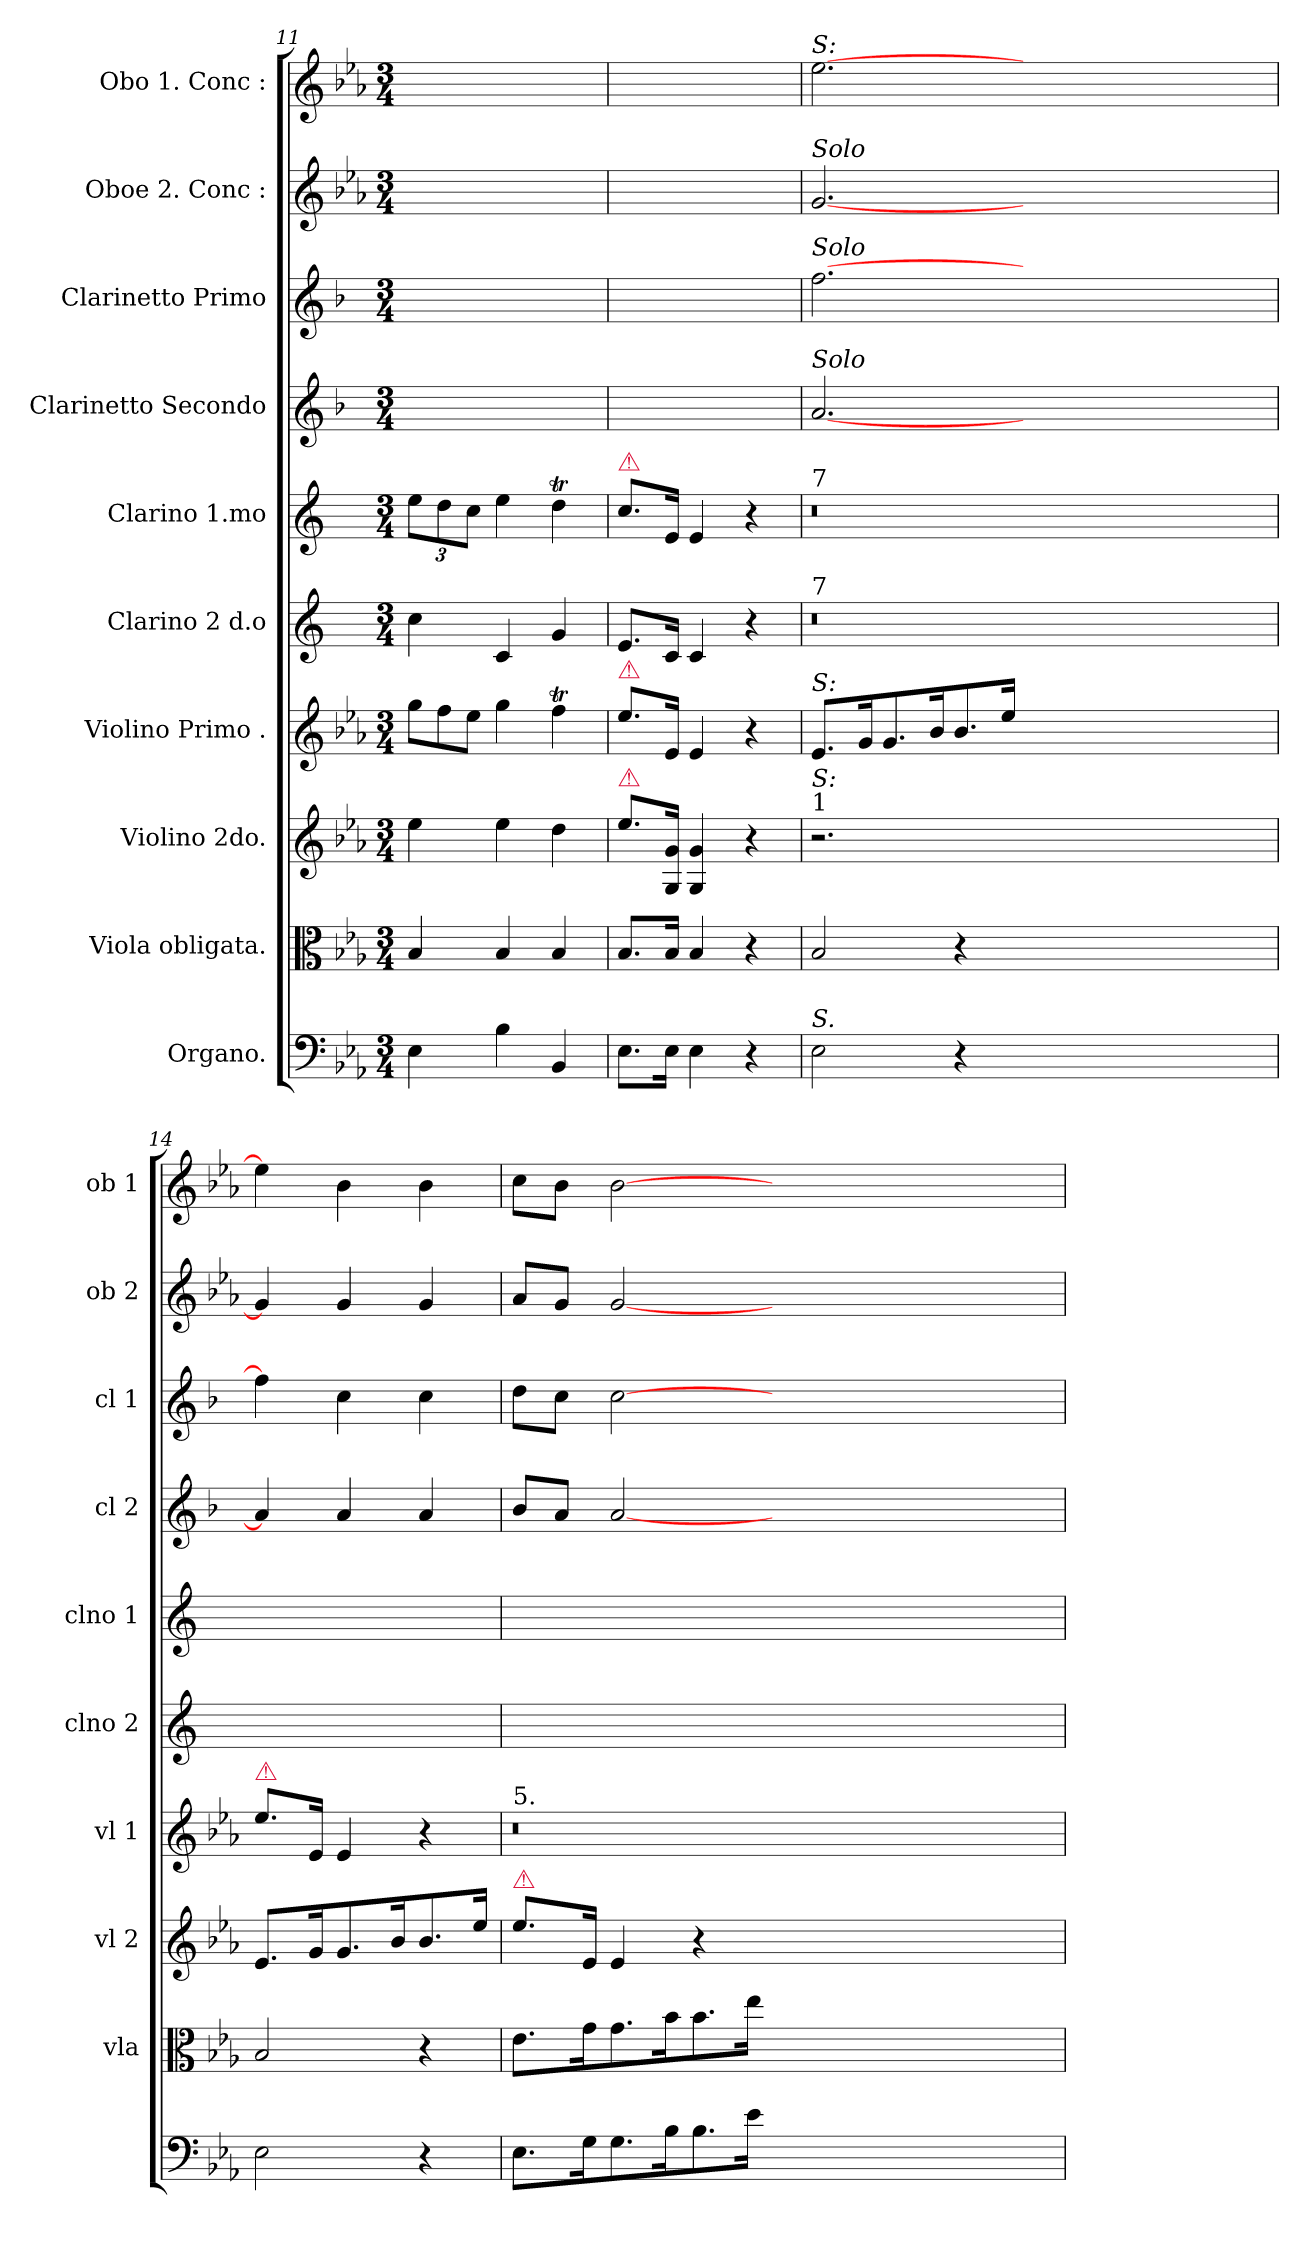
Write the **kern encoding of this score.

**kern	**kern	**dynam	**kern	**dynam	**kern	**dynam	**kern	**kern	**kern	**kern	**kern	**kern
*part10	*part9	*part9	*part8	*part8	*part7	*part7	*part6	*part5	*part4	*part3	*part2	*part1
*staff10	*staff9	*staff9	*staff8	*staff8	*staff7	*staff7	*staff6	*staff5	*staff4	*staff3	*staff2	*staff1
*I"Organo.	*I"Viola obligata.	*	*I"Violino 2do.	*	*I"Violino Primo .	*	*I"Clarino 2 d.o	*I"Clarino 1.mo	*I"Clarinetto Secondo	*I"Clarinetto Primo	*I"Oboe 2. Conc :	*I"Obo 1. Conc :
*	*I'vla	*	*I'vl 2	*	*I'vl 1	*	*I'clno 2	*I'clno 1	*I'cl 2	*I'cl 1	*I'ob 2	*I'ob 1
*clefF4	*clefC3	*	*clefG2	*	*clefG2	*	*clefG2	*clefG2	*clefG2	*clefG2	*clefG2	*clefG2
*	*	*	*	*	*	*	*ITrd-2c-3	*ITrd-2c-3	*ITrd1c2	*ITrd1c2	*	*
*k[b-e-a-]	*k[b-e-a-]	*	*k[b-e-a-]	*	*k[b-e-a-]	*	*k[b-e-a-]	*k[b-e-a-]	*k[b-e-a-]	*k[b-e-a-]	*k[b-e-a-]	*k[b-e-a-]
*E-:	*E-:	*	*E-:	*	*E-:	*	*E-:	*E-:	*E-:	*E-:	*E-:	*E-:
*M3/4	*M3/4	*	*M3/4	*	*M3/4	*	*M3/4	*M3/4	*M3/4	*M3/4	*M3/4	*M3/4
*	*	*	*	*	*Xtuplet	*	*	*	*	*	*	*
=11	=11	=11	=11	=11	=11	=11	=11	=11	=11	=11	=11	=11
4E-\	4B-/	.	4ee-\	.	12gg\L	.	4ee-\	12gg\L	2.ryy	2.ryy	2.ryy	2.ryy
.	.	.	.	.	12ff\	.	.	12ff\	.	.	.	.
.	.	.	.	.	12ee-\J	.	.	12ee-\J	.	.	.	.
4B-\	4B-/	.	4ee-\	.	4gg\	.	4e-/	4gg\	.	.	.	.
4BB-/	4B-/	.	4dd\	.	4ffT\	.	4b-/	4ffT\	.	.	.	.
=12	=12	=12	=12	=12	=12	=12	=12	=12	=12	=12	=12	=12
!	!	!	!	!	!	!	!	!LO:TX:a:color=crimson:t=⚠	!	!	!	!
!	!	!	!	!	!LO:TX:a:color=crimson:t=⚠	!	!	!	!	!	!	!
!	!	!	!LO:TX:a:color=crimson:t=⚠	!	!	!	!	!	!	!	!	!
8.E-\L	8.B-/L	.	8.ee-\L	.	8.ee-\L	.	8.g/L	8.ee-\L	2.ryy	2.ryy	2.ryy	2.ryy
16E-\Jk	16B-/Jk	.	16G/ 16g/Jk	.	16e-/Jk	.	16e-/Jk	16g/Jk	.	.	.	.
4E-\	4B-/	.	4G/ 4g/	.	4e-/	.	4e-/	4g/	.	.	.	.
4r	4r	.	4r	.	4r	.	4r	4r	.	.	.	.
=13	=13	=13	=13	=13	=13	=13	=13	=13	=13	=13	=13	=13
!	!	!	!	!	!	!	!	!	!	!	!	!LO:TX:a:i:t=S&colon;
!	!	!	!	!	!	!	!	!	!	!	!LO:TX:a:i:t=Solo	!
!	!	!	!	!	!	!	!	!	!	!LO:TX:a:i:t=Solo	!	!
!	!	!	!	!	!	!	!	!	!LO:TX:a:i:t=Solo	!	!	!
!	!	!	!	!	!	!	!	!LO:TX:a:t=7	!	!	!	!
!	!	!	!	!	!	!	!LO:TX:a:t=7	!	!	!	!	!
!	!	!	!	!	!LO:TX:a:i:t=S&colon;	!	!	!	!	!	!	!
!	!	!	!LO:TX:a:t=1	!	!	!	!	!	!	!	!	!
!	!	!	!LO:TX:a:i:t=S&colon;	!	!	!	!	!	!	!	!	!
!LO:TX:a:i:t=S.	!	!	!	!	!	!	!	!	!	!	!	!
!	!	!	!	!LO:DY:b	!	!	!	!	!	!	!	!
2E-\	2B-/	po	2.r	po	8.e-/L	piano.	0.r	0.r	[2.g/	[2.ee-\	[2.g/	[2.ee-\
.	.	.	.	.	16g/K	.	.	.	.	.	.	.
.	.	.	.	.	8.g/	.	.	.	.	.	.	.
.	.	.	.	.	16b-/K	.	.	.	.	.	.	.
4r	4r	.	.	.	8.b-/	.	.	.	.	.	.	.
.	.	.	.	.	16ee-/Jk	.	.	.	.	.	.	.
0ryy	0ryy	.	0ryy	.	0ryy	.	.	.	0ryy	0ryy	0ryy	0ryy
4ryy	4ryy	.	4ryy	.	4ryy	.	.	.	4ryy	4ryy	4ryy	4ryy
=14	=14	=14	=14	=14	=14	=14	=14	=14	=14	=14	=14	=14
!	!	!	!	!	!LO:TX:a:color=crimson:t=⚠	!	!	!	!	!	!	!
2E-\	2B-/	.	8.e-/L	.	8.ee-\L	.	2.ryy	2.ryy	4g/]	4ee-\]	4g/]	4ee-\]
.	.	.	16g/K	.	16e-/Jk	.	.	.	.	.	.	.
.	.	.	8.g/	.	4e-/	.	.	.	4g/	4b-\	4g/	4b-\
.	.	.	16b-/K	.	.	.	.	.	.	.	.	.
4r	4r	.	8.b-/	.	4r	.	.	.	4g/	4b-\	4g/	4b-\
.	.	.	16ee-/Jk	.	.	.	.	.	.	.	.	.
=15	=15	=15	=15	=15	=15	=15	=15	=15	=15	=15	=15	=15
!	!	!	!	!	!LO:TX:a:t=5.	!	!	!	!	!	!	!
!	!	!	!LO:TX:a:color=crimson:t=⚠	!	!	!	!	!	!	!	!	!
8.E-\L	8.e-\L	.	8.ee-\L	.	0.r	.	0.ryy	0.ryy	8a-/L	8cc\L	8a-/L	8cc\L
.	.	.	.	.	.	.	.	.	8g/J	8b-\J	8g/J	8b-\J
16G\K	16g\K	.	16e-/Jk	.	.	.	.	.	.	.	.	.
8.G\	8.g\	.	4e-/	.	.	.	.	.	[2g/	[2b-\	[2g/	[2b-\
16B-\K	16b-\K	.	.	.	.	.	.	.	.	.	.	.
8.B-\	8.b-\	.	4r	.	.	.	.	.	.	.	.	.
16e-\Jk	16ee-\Jk	.	.	.	.	.	.	.	.	.	.	.
0ryy	0ryy	.	0ryy	.	.	.	.	.	0ryy	0ryy	0ryy	0ryy
4ryy	4ryy	.	4ryy	.	.	.	.	.	4ryy	4ryy	4ryy	4ryy
=	=	=	=	=	=	=	=	=	=	=	=	=
*-	*-	*-	*-	*-	*-	*-	*-	*-	*-	*-	*-	*-
